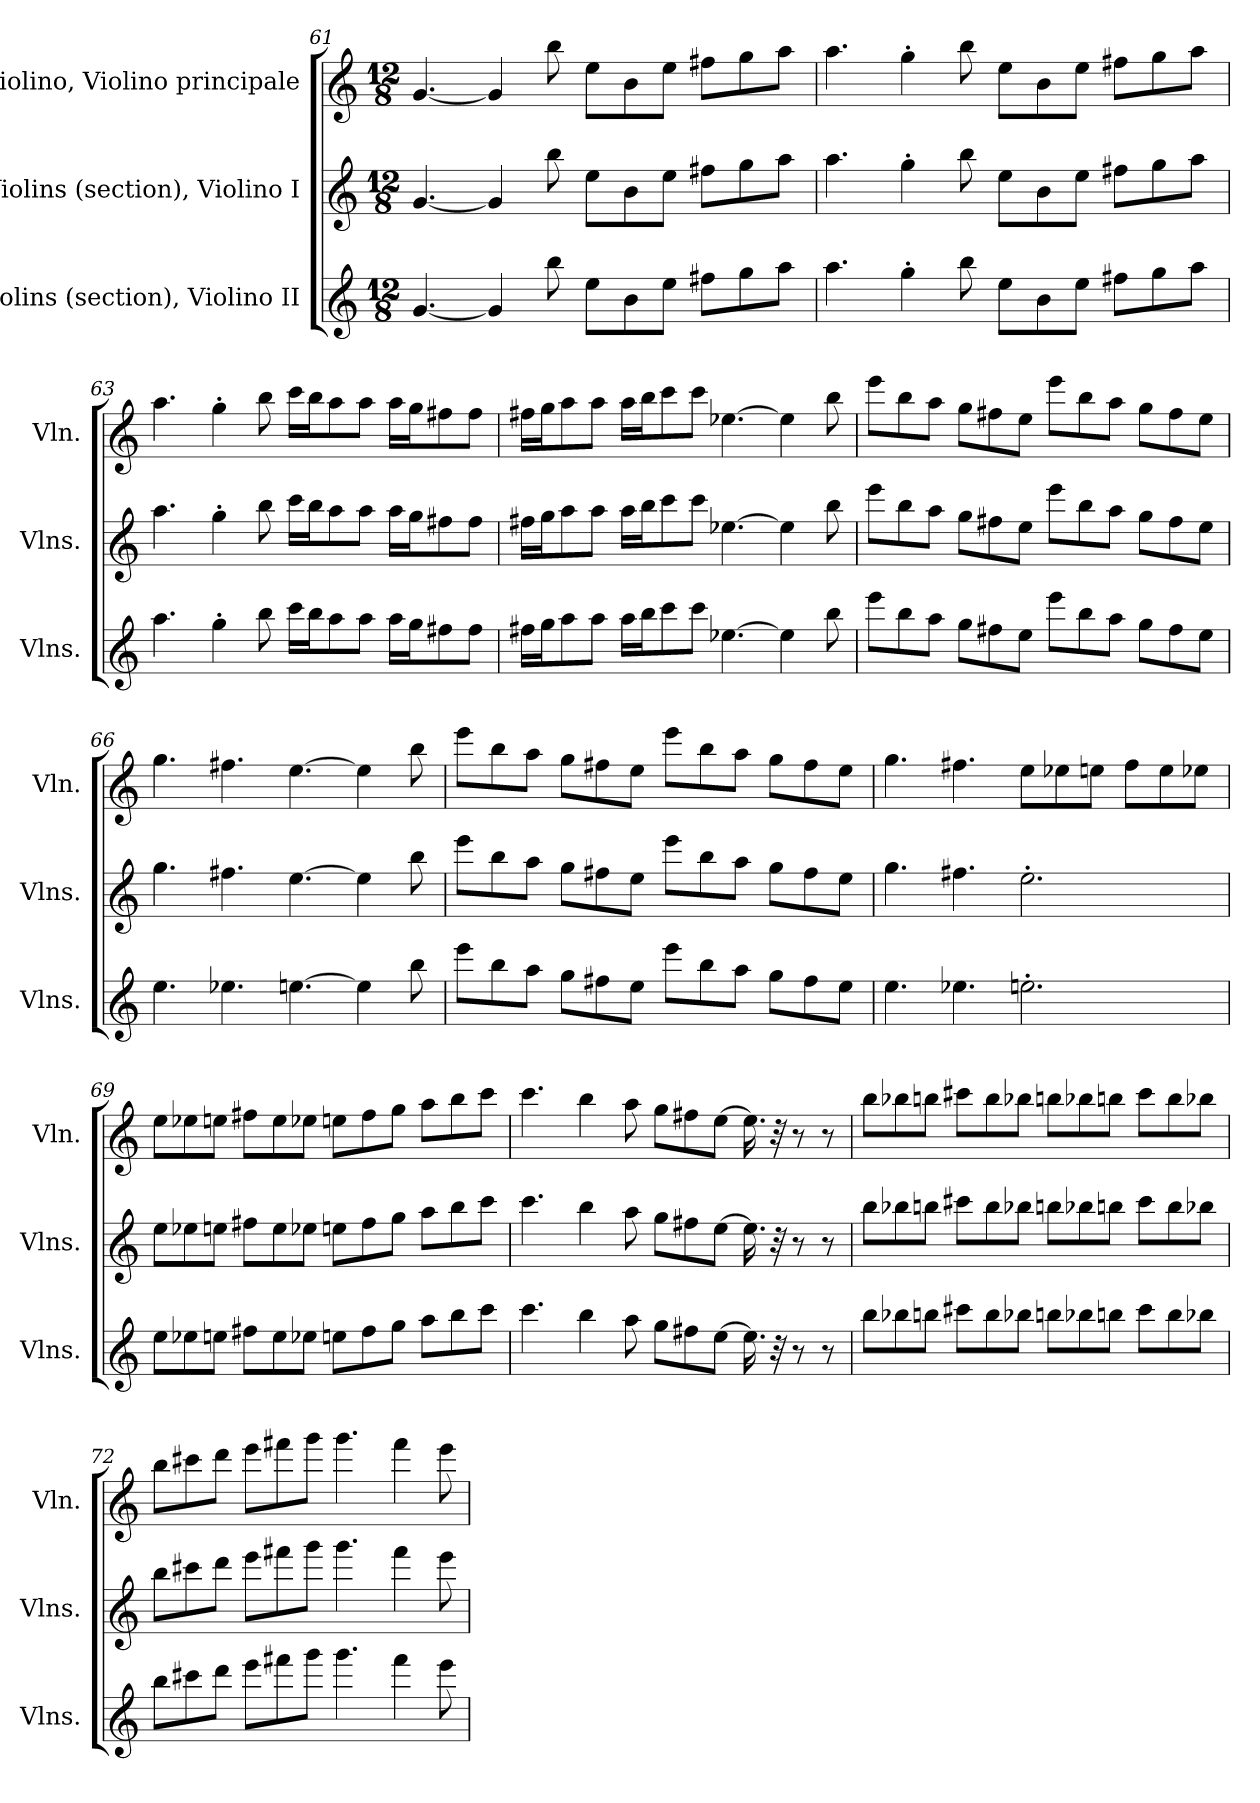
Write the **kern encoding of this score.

**kern	**kern	**kern
*part3	*part2	*part1
*staff3	*staff2	*staff1
*I"Violins (section), Violino II	*I"Violins (section), Violino I	*I"Violino, Violino principale
*I'Vlns.	*I'Vlns.	*I'Vln.
*clefG2	*clefG2	*clefG2
*k[]	*k[]	*k[]
*M12/8	*M12/8	*M12/8
=61	=61	=61
[4.g/	[4.g/	[4.g/
4g/]	4g/]	4g/]
8bb\	8bb\	8bb\
8ee\L	8ee\L	8ee\L
8b\	8b\	8b\
8ee\J	8ee\J	8ee\J
8ff#X\L	8ff#X\L	8ff#X\L
8gg\	8gg\	8gg\
8aa\J	8aa\J	8aa\J
=62	=62	=62
4.aa\	4.aa\	4.aa\
4gg'\	4gg'\	4gg'\
8bb\	8bb\	8bb\
8ee\L	8ee\L	8ee\L
8b\	8b\	8b\
8ee\J	8ee\J	8ee\J
8ff#X\L	8ff#X\L	8ff#X\L
8gg\	8gg\	8gg\
8aa\J	8aa\J	8aa\J
!!LO:LB:g=z
=63	=63	=63
4.aa\	4.aa\	4.aa\
4gg'\	4gg'\	4gg'\
8bb\	8bb\	8bb\
16ccc\LL	16ccc\LL	16ccc\LL
16bb\J	16bb\J	16bb\J
8aa\	8aa\	8aa\
8aa\J	8aa\J	8aa\J
16aa\LL	16aa\LL	16aa\LL
16gg\J	16gg\J	16gg\J
8ff#X\	8ff#X\	8ff#X\
8ff#\J	8ff#\J	8ff#\J
=64	=64	=64
16ff#X\LL	16ff#X\LL	16ff#X\LL
16gg\J	16gg\J	16gg\J
8aa\	8aa\	8aa\
8aa\J	8aa\J	8aa\J
16aa\LL	16aa\LL	16aa\LL
16bb\J	16bb\J	16bb\J
8ccc\	8ccc\	8ccc\
8ccc\J	8ccc\J	8ccc\J
[4.ee-X\	[4.ee-X\	[4.ee-X\
4ee-\]	4ee-\]	4ee-\]
8bb\	8bb\	8bb\
!!LO:LB:g=z
=65	=65	=65
8eee\L	8eee\L	8eee\L
8bb\	8bb\	8bb\
8aa\J	8aa\J	8aa\J
8gg\L	8gg\L	8gg\L
8ff#X\	8ff#X\	8ff#X\
8ee\J	8ee\J	8ee\J
8eee\L	8eee\L	8eee\L
8bb\	8bb\	8bb\
8aa\J	8aa\J	8aa\J
8gg\L	8gg\L	8gg\L
8ff#\	8ff#\	8ff#\
8ee\J	8ee\J	8ee\J
=66	=66	=66
4.ee\	4.gg\	4.gg\
4.ee-X\	4.ff#X\	4.ff#X\
[4.een\	[4.ee\	[4.ee\
4ee\]	4ee\]	4ee\]
8bb\	8bb\	8bb\
=67	=67	=67
8eee\L	8eee\L	8eee\L
8bb\	8bb\	8bb\
8aa\J	8aa\J	8aa\J
8gg\L	8gg\L	8gg\L
8ff#X\	8ff#X\	8ff#X\
8ee\J	8ee\J	8ee\J
8eee\L	8eee\L	8eee\L
8bb\	8bb\	8bb\
8aa\J	8aa\J	8aa\J
8gg\L	8gg\L	8gg\L
8ff#\	8ff#\	8ff#\
8ee\J	8ee\J	8ee\J
!!LO:PB:g=z
=68	=68	=68
4.ee\	4.gg\	4.gg\
4.ee-X\	4.ff#X\	4.ff#X\
2.een'\	2.ee'\	8ee\L
.	.	8ee-X\
.	.	8een\J
.	.	8ff#\L
.	.	8ee\
.	.	8ee-X\J
=69	=69	=69
8ee\L	8ee\L	8ee\L
8ee-X\	8ee-X\	8ee-X\
8een\J	8een\J	8een\J
8ff#X\L	8ff#X\L	8ff#X\L
8ee\	8ee\	8ee\
8ee-X\J	8ee-X\J	8ee-X\J
8een\L	8een\L	8een\L
8ff#\	8ff#\	8ff#\
8gg\J	8gg\J	8gg\J
8aa\L	8aa\L	8aa\L
8bb\	8bb\	8bb\
8ccc\J	8ccc\J	8ccc\J
=70	=70	=70
4.ccc\	4.ccc\	4.ccc\
4bb\	4bb\	4bb\
8aa\	8aa\	8aa\
8gg\L	8gg\L	8gg\L
8ff#X\	8ff#X\	8ff#X\
[8ee\J	[8ee\J	[8ee\J
16.ee\]	16.ee\]	16.ee\]
32r	32r	32r
8r	8r	8r
8r	8r	8r
!!LO:LB:g=z
=71	=71	=71
8bb\L	8bb\L	8bb\L
8bb-X\	8bb-X\	8bb-X\
8bbn\J	8bbn\J	8bbn\J
8ccc#X\L	8ccc#X\L	8ccc#X\L
8bb\	8bb\	8bb\
8bb-X\J	8bb-X\J	8bb-X\J
8bbn\L	8bbn\L	8bbn\L
8bb-X\	8bb-X\	8bb-X\
8bbn\J	8bbn\J	8bbn\J
8ccc#\L	8ccc#\L	8ccc#\L
8bb\	8bb\	8bb\
8bb-X\J	8bb-X\J	8bb-X\J
=72	=72	=72
8bb\L	8bb\L	8bb\L
8ccc#X\	8ccc#X\	8ccc#X\
8ddd\J	8ddd\J	8ddd\J
8eee\L	8eee\L	8eee\L
8fff#X\	8fff#X\	8fff#X\
8ggg\J	8ggg\J	8ggg\J
4.ggg\	4.ggg\	4.ggg\
4fff#\	4fff#\	4fff#\
8eee\	8eee\	8eee\
=	=	=
*-	*-	*-
